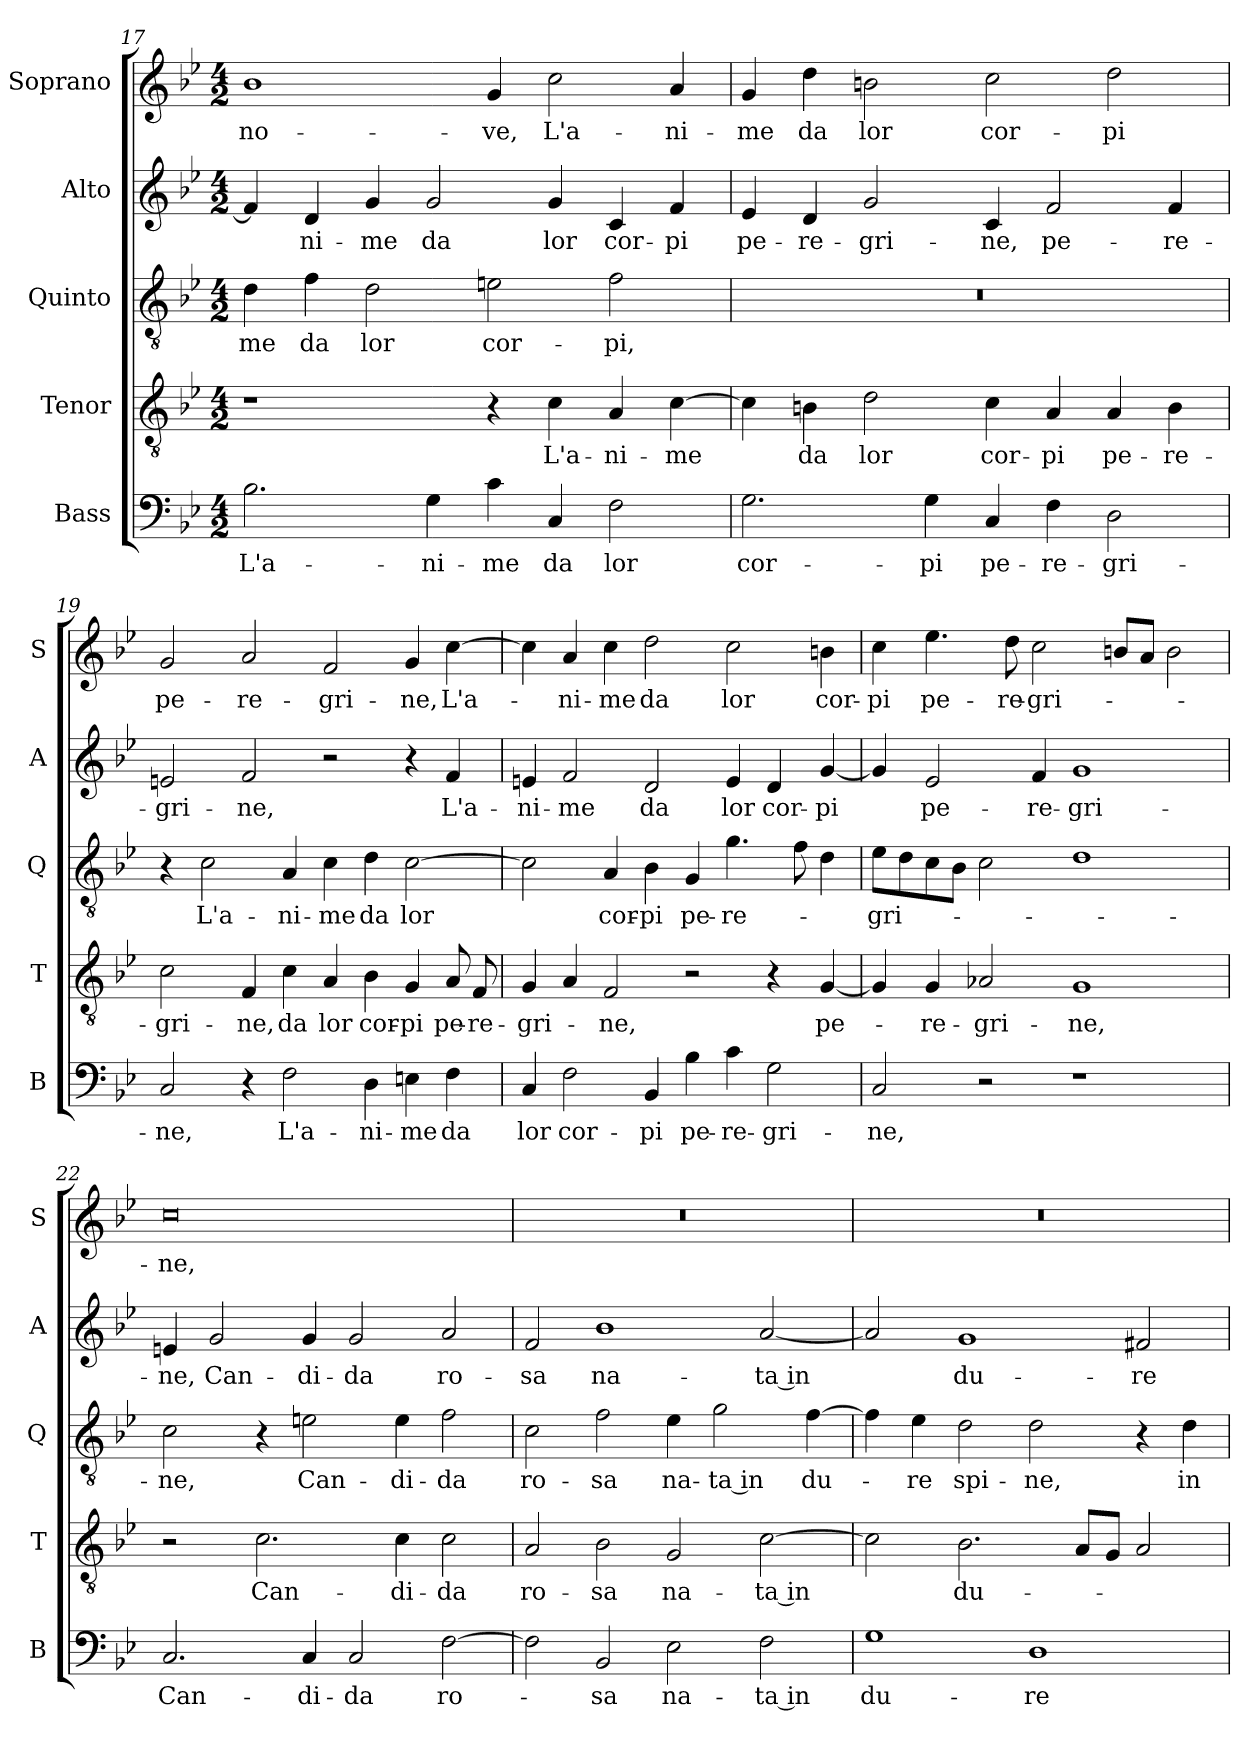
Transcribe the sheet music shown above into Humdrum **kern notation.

**kern	**text	**kern	**text	**kern	**text	**kern	**text	**kern	**text
*part5	*part5	*part4	*part4	*part3	*part3	*part2	*part2	*part1	*part1
*staff5	*staff5	*staff4	*staff4	*staff3	*staff3	*staff2	*staff2	*staff1	*staff1
*I"Bass	*	*I"Tenor	*	*I"Quinto	*	*I"Alto	*	*I"Soprano	*
*I'B	*	*I'T	*	*I'Q	*	*I'A	*	*I'S	*
*clefF4	*	*clefGv2	*	*clefGv2	*	*clefG2	*	*clefG2	*
*k[b-e-]	*	*k[b-e-]	*	*k[b-e-]	*	*k[b-e-]	*	*k[b-e-]	*
*B-:	*	*B-:	*	*B-:	*	*B-:	*	*B-:	*
*M4/2	*	*M4/2	*	*M4/2	*	*M4/2	*	*M4/2	*
=17	=17	=17	=17	=17	=17	=17	=17	=17	=17
!	!LO:LY:b	!	!	!	!LO:LY:b	!	!	!	!LO:LY:b
2.B-\	L'a-	1r	.	4d\	-me	4f/]	.	1b-	no-
!	!	!	!	!	!LO:LY:b	!	!LO:LY:b	!	!
.	.	.	.	4f\	da	4d/	-ni-	.	.
!	!	!	!	!	!LO:LY:b	!	!LO:LY:b	!	!
.	.	.	.	2d\	lor	4g/	-me	.	.
!	!LO:LY:b	!	!	!	!	!	!LO:LY:b	!	!
4G\	-ni-	.	.	.	.	2g/	da	.	.
!	!LO:LY:b	!	!	!	!LO:LY:b	!	!	!	!LO:LY:b
4c\	-me	4r	.	2en\	cor-	.	.	4g/	-ve,
!	!LO:LY:b	!	!LO:LY:b	!	!	!	!LO:LY:b	!	!LO:LY:b
4C/	da	4c\	L'a-	.	.	4g/	lor	2cc\	L'a-
!	!LO:LY:b	!	!LO:LY:b	!	!LO:LY:b	!	!LO:LY:b	!	!
2F\	lor	4A/	-ni-	2f\	-pi,	4c/	cor-	.	.
!	!	!	!LO:LY:b	!	!	!	!LO:LY:b	!	!LO:LY:b
.	.	[4c\	-me	.	.	4f/	-pi	4a/	-ni-
!!LO:PB:g=z
=18	=18	=18	=18	=18	=18	=18	=18	=18	=18
!	!LO:LY:b	!	!	!	!	!	!LO:LY:b	!	!LO:LY:b
2.G\	cor-	4c\]	.	0r	.	4e-/	pe-	4g/	-me
!	!	!	!LO:LY:b	!	!	!	!LO:LY:b	!	!LO:LY:b
.	.	4Bn\	da	.	.	4d/	-re-	4dd\	da
!	!	!	!LO:LY:b	!	!	!	!LO:LY:b	!	!LO:LY:b
.	.	2d\	lor	.	.	2g/	-gri-	2bn\	lor
!	!LO:LY:b	!	!	!	!	!	!	!	!
4G\	-pi	.	.	.	.	.	.	.	.
!	!LO:LY:b	!	!LO:LY:b	!	!	!	!LO:LY:b	!	!LO:LY:b
4C/	pe-	4c\	cor-	.	.	4c/	-ne,	2cc\	cor-
!	!LO:LY:b	!	!LO:LY:b	!	!	!	!LO:LY:b	!	!
4F\	-re-	4A/	-pi	.	.	2f/	pe-	.	.
!	!LO:LY:b	!	!LO:LY:b	!	!	!	!	!	!LO:LY:b
2D\	-gri-	4A/	pe-	.	.	.	.	2dd\	-pi
!	!	!	!LO:LY:b	!	!	!	!LO:LY:b	!	!
.	.	4B\	-re-	.	.	4f/	-re-	.	.
=19	=19	=19	=19	=19	=19	=19	=19	=19	=19
!	!LO:LY:b	!	!LO:LY:b	!	!	!	!LO:LY:b	!	!LO:LY:b
2C/	-ne,	2c\	-gri-	4r	.	2en/	-gri-	2g/	pe-
!	!	!	!	!	!LO:LY:b	!	!	!	!
.	.	.	.	2c\	L'a-	.	.	.	.
!	!	!	!LO:LY:b	!	!	!	!LO:LY:b	!	!LO:LY:b
4r	.	4F/	-ne,	.	.	2f/	-ne,	2a/	-re-
!	!LO:LY:b	!	!LO:LY:b	!	!LO:LY:b	!	!	!	!
2F\	L'a-	4c\	da	4A/	-ni-	.	.	.	.
!	!	!	!LO:LY:b	!	!LO:LY:b	!	!	!	!LO:LY:b
.	.	4A/	lor	4c\	-me	2r	.	2f/	-gri-
!	!LO:LY:b	!	!LO:LY:b	!	!LO:LY:b	!	!	!	!
4D\	-ni-	4B-\	cor-	4d\	da	.	.	.	.
!	!LO:LY:b	!	!LO:LY:b	!	!LO:LY:b	!	!	!	!LO:LY:b
4En\	-me	4G/	-pi	[2c\	lor	4r	.	4g/	-ne,
!	!LO:LY:b	!	!LO:LY:b	!	!	!	!LO:LY:b	!	!LO:LY:b
4F\	da	8A/	pe-	.	.	4f/	L'a-	[4cc\	L'a-
!	!	!	!LO:LY:b	!	!	!	!	!	!
.	.	8F/	-re-	.	.	.	.	.	.
=20	=20	=20	=20	=20	=20	=20	=20	=20	=20
!	!LO:LY:b	!	!LO:LY:b	!	!	!	!LO:LY:b	!	!
4C/	lor	4G/	-gri-	2c\]	.	4en/	-ni-	4cc\]	.
!	!LO:LY:b	!	!	!	!	!	!LO:LY:b	!	!LO:LY:b
2F\	cor-	4A/	.	.	.	2f/	-me	4a/	-ni-
!	!	!	!LO:LY:b	!	!LO:LY:b	!	!	!	!LO:LY:b
.	.	2F/	-ne,	4A/	cor-	.	.	4cc\	-me
!	!LO:LY:b	!	!	!	!LO:LY:b	!	!LO:LY:b	!	!LO:LY:b
4BB-/	-pi	.	.	4B-\	-pi	2d/	da	2dd\	da
!	!LO:LY:b	!	!	!	!LO:LY:b	!	!	!	!
4B-\	pe-	2r	.	4G/	pe-	.	.	.	.
!	!LO:LY:b	!	!	!	!LO:LY:b	!	!LO:LY:b	!	!LO:LY:b
4c\	-re-	.	.	4.g\	-re-	4e/	lor	2cc\	lor
!	!LO:LY:b	!	!	!	!	!	!LO:LY:b	!	!
2G\	-gri-	4r	.	.	.	4d/	cor-	.	.
.	.	.	.	8f\	.	.	.	.	.
!	!	!	!LO:LY:b	!	!	!	!LO:LY:b	!	!LO:LY:b
.	.	[4G/	pe-	4d\	.	[4g/	-pi	4bn\	cor-
!!LO:LB:g=z
=21	=21	=21	=21	=21	=21	=21	=21	=21	=21
!	!LO:LY:b	!	!	!	!LO:LY:b	!	!	!	!LO:LY:b
2C/	-ne,	4G/]	.	8e-\L	-gri-	4g/]	.	4cc\	-pi
.	.	.	.	8d\	.	.	.	.	.
!	!	!	!LO:LY:b	!	!	!	!LO:LY:b	!	!LO:LY:b
.	.	4G/	-re-	8c\	.	2e-/	pe-	4.ee-\	pe-
.	.	.	.	8B-\J	.	.	.	.	.
!	!	!	!LO:LY:b	!	!	!	!	!	!
2r	.	2A-X/	-gri-	2c\	.	.	.	.	.
!	!	!	!	!	!	!	!	!	!LO:LY:b
.	.	.	.	.	.	.	.	8dd\	-re-
!	!	!	!	!	!	!	!LO:LY:b	!	!LO:LY:b
.	.	.	.	.	.	4f/	-re-	2cc\	-gri-
!	!	!	!LO:LY:b	!	!	!	!LO:LY:b	!	!
1r	.	1G	-ne,	1d	.	1g	-gri-	.	.
.	.	.	.	.	.	.	.	8bn/L	.
.	.	.	.	.	.	.	.	8a/J	.
.	.	.	.	.	.	.	.	2b\	.
=22	=22	=22	=22	=22	=22	=22	=22	=22	=22
!	!LO:LY:b	!	!	!	!LO:LY:b	!	!LO:LY:b	!	!LO:LY:b
2.C/	Can-	2r	.	2c\	-ne,	4en/	-ne,	0cc	-ne,
!	!	!	!	!	!	!	!LO:LY:b	!	!
.	.	.	.	.	.	2g/	Can-	.	.
!	!	!	!LO:LY:b	!	!	!	!	!	!
.	.	2.c\	Can-	4r	.	.	.	.	.
!	!LO:LY:b	!	!	!	!LO:LY:b	!	!LO:LY:b	!	!
4C/	-di-	.	.	2en\	Can-	4g/	-di-	.	.
!	!LO:LY:b	!	!	!	!	!	!LO:LY:b	!	!
2C/	-da	.	.	.	.	2g/	-da	.	.
!	!	!	!LO:LY:b	!	!LO:LY:b	!	!	!	!
.	.	4c\	-di-	4e\	-di-	.	.	.	.
!	!LO:LY:b	!	!LO:LY:b	!	!LO:LY:b	!	!LO:LY:b	!	!
[2F\	ro-	2c\	-da	2f\	-da	2a/	ro-	.	.
=23	=23	=23	=23	=23	=23	=23	=23	=23	=23
!	!	!	!LO:LY:b	!	!LO:LY:b	!	!LO:LY:b	!	!
2F\]	.	2A/	ro-	2c\	ro-	2f/	-sa	0r	.
!	!LO:LY:b	!	!LO:LY:b	!	!LO:LY:b	!	!LO:LY:b	!	!
2BB-/	-sa	2B-\	-sa	2f\	-sa	1b-	na-	.	.
!	!LO:LY:b	!	!LO:LY:b	!	!LO:LY:b	!	!	!	!
2E-\	na-	2G/	na-	4e-\	na-	.	.	.	.
!	!	!	!	!	!LO:LY:b	!	!	!	!
.	.	.	.	2g\	-ta in	.	.	.	.
!	!LO:LY:b	!	!LO:LY:b	!	!	!	!LO:LY:b	!	!
2F\	-ta in	[2c\	-ta in	.	.	[2a/	-ta in	.	.
!	!	!	!	!	!LO:LY:b	!	!	!	!
.	.	.	.	[4f\	du-	.	.	.	.
!!LO:LB:g=z
=24	=24	=24	=24	=24	=24	=24	=24	=24	=24
!	!LO:LY:b	!	!	!	!	!	!	!	!
1G	du-	2c\]	.	4f\]	.	2a/]	.	0r	.
!	!	!	!	!	!LO:LY:b	!	!	!	!
.	.	.	.	4e-\	-re	.	.	.	.
!	!	!	!LO:LY:b	!	!LO:LY:b	!	!LO:LY:b	!	!
.	.	2.B-\	du-	2d\	spi-	1g	du-	.	.
!	!LO:LY:b	!	!	!	!LO:LY:b	!	!	!	!
1D	-re	.	.	2d\	-ne,	.	.	.	.
.	.	8A/L	.	.	.	.	.	.	.
.	.	8G/J	.	.	.	.	.	.	.
!	!	!	!	!	!	!	!LO:LY:b	!	!
.	.	2A/	.	4r	.	2f#X/	-re	.	.
!	!	!	!	!	!LO:LY:b	!	!	!	!
.	.	.	.	4d\	in	.	.	.	.
=	=	=	=	=	=	=	=	=	=
*-	*-	*-	*-	*-	*-	*-	*-	*-	*-
